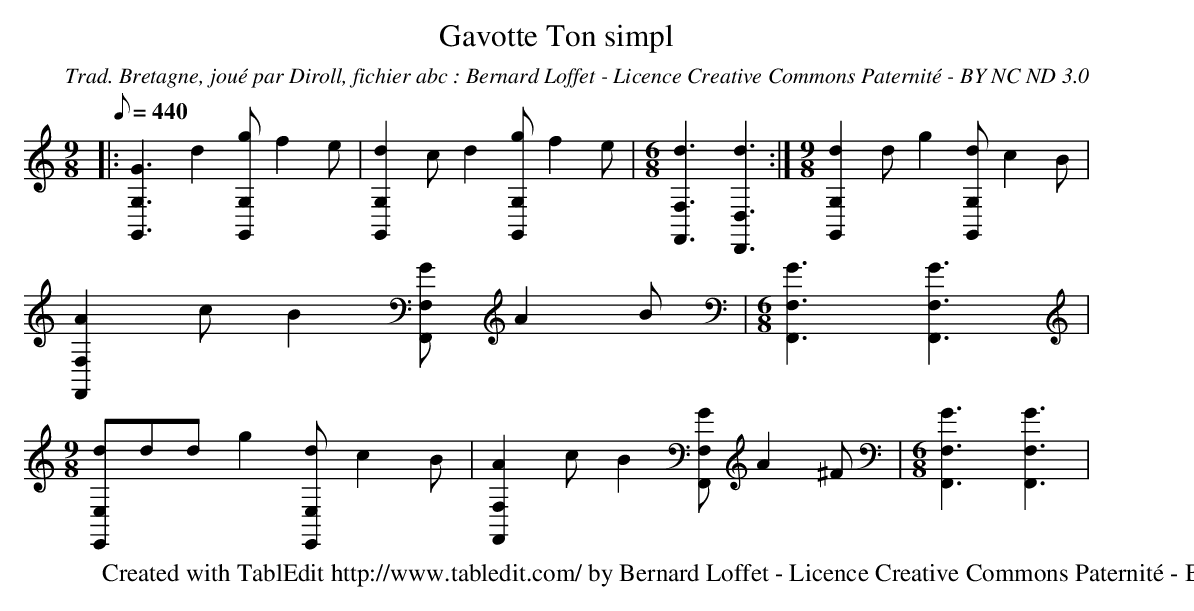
X:1
T:Gavotte Ton simpl
C:Trad. Bretagne, joué par Diroll, fichier abc : Bernard Loffet - Licence Creative Commons Paternité - BY NC ND 3.0
L:1/8
Q:440
M:9/8
K:C
|: [G3G,,3G,3] d2[gG,,G,] f2e | [d2G,,2G,2]c d2[gG,,G,] f2e | \
M:6/8
 [d3F,,3F,3] [d3D,,3D,3] :| \
M:9/8
 [d2G,,2G,2]d g2[dG,,G,] c2B | [A2F,,2F,2]c B2[GF,,F,] A2B | \
M:6/8
 [G3F,,3F,3] [G3F,,3F,3] | \
M:9/8
 [dE,,E,]dd g2[dE,,E,] c2B | [A2F,,2F,2]c B2[GF,,F,] A2^F | \
M:6/8
 [G3F,,3F,3] [G3F,,3F,3] | \
W:Created with TablEdit http://www.tabledit.com/ by Bernard Loffet - Licence Creative Commons Paternité - BY NC ND 3.0
